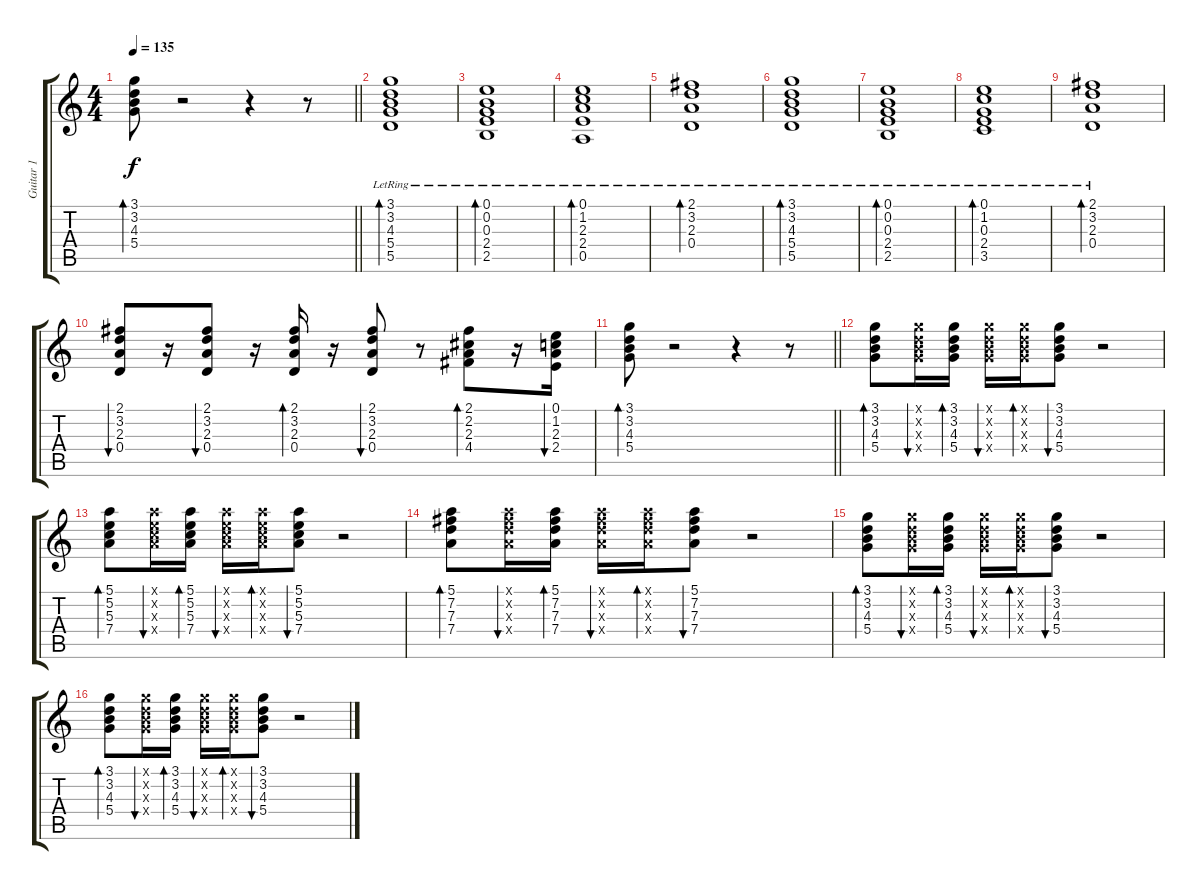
\track ("Guitar 1" "Guitar 1") {instrument overdrivenguitar}
\staff {score tabs}
\tuning (E4 B3 G3 D3 A2 E2) {hide}
\ts (4 4)
\tempo 135
\clef g2
\barLineRight lightlight
\ks c
(3.1 3.2 4.3 5.4).8{bd 30 dy f} r.2 r.4 r.8 |
(3.1 3.2 4.3 5.4{lr} 5.5).1{bd 240} |
(0.1 0.2 0.3 2.4{lr} 2.5).1{bd 240} |
(0.1 1.2{lr} 2.3 2.4 0.5).1{bd 240} |
(2.1 3.2 2.3 0.4{lr}).1{bd 240} |
(3.1 3.2 4.3 5.4{lr} 5.5).1{bd 240} |
(0.1 0.2 0.3 2.4{lr} 2.5).1{bd 240} |
(0.1 1.2{lr} 0.3 2.4 3.5).1{bd 240} |
(2.1 3.2 2.3 0.4{lr}).1{bd 240} |
(2.1 3.2 2.3 0.4).8{bu 30} r.16 (2.1 3.2 2.3 0.4).8{bu 30} r.16 (2.1 3.2 2.3 0.4).16{bd 30} r.16 (2.1 3.2 2.3 0.4).8{bu 30} r.8 (2.1 2.2 2.3 4.4).8{bd 30} r.16 (0.1 1.2 2.3 2.4).16{bu 30} |
\barLineRight lightlight
(3.1 3.2 4.3 5.4).8{bd 30} r.2 r.4 r.8 |
(3.1 3.2 4.3 5.4).8{bd 30} (3.1{x} 3.2{x} 4.3{x} 5.4{x}).16{bu 30} (3.1 3.2 4.3 5.4).16{bd 30} (3.1{x} 3.2{x} 4.3{x} 5.4{x}).16{bu 30} (3.1{x} 3.2{x} 4.3{x} 5.4{x}).16{bd 30} (3.1 3.2 4.3 5.4).8{bu 30} r.2 |
(5.1 5.2 5.3 7.4).8{bd 30} (5.1{x} 5.2{x} 5.3{x} 7.4{x}).16{bu 30} (5.1 5.2 5.3 7.4).16{bd 30} (5.1{x} 5.2{x} 5.3{x} 7.4{x}).16{bu 30} (5.1{x} 5.2{x} 5.3{x} 7.4{x}).16{bd 30} (5.1 5.2 5.3 7.4).8{bu 30} r.2 |
(5.1 7.2 7.3 7.4).8{bd 30} (5.1{x} 7.2{x} 7.3{x} 7.4{x}).16{bu 30} (5.1 7.2 7.3 7.4).16{bd 30} (5.1{x} 7.2{x} 7.3{x} 7.4{x}).16{bu 30} (5.1{x} 7.2{x} 7.3{x} 7.4{x}).16{bd 30} (5.1 7.2 7.3 7.4).8{bu 30} r.2 |
(3.1 3.2 4.3 5.4).8{bd 30} (3.1{x} 3.2{x} 4.3{x} 5.4{x}).16{bu 30} (3.1 3.2 4.3 5.4).16{bd 30} (3.1{x} 3.2{x} 4.3{x} 5.4{x}).16{bu 30} (3.1{x} 3.2{x} 4.3{x} 5.4{x}).16{bd 30} (3.1 3.2 4.3 5.4).8{bu 30} r.2 |
(3.1 3.2 4.3 5.4).8{bd 30} (3.1{x} 3.2{x} 4.3{x} 5.4{x}).16{bu 30} (3.1 3.2 4.3 5.4).16{bd 30} (3.1{x} 3.2{x} 4.3{x} 5.4{x}).16{bu 30} (3.1{x} 3.2{x} 4.3{x} 5.4{x}).16{bd 30} (3.1 3.2 4.3 5.4).8{bu 30} r.2
